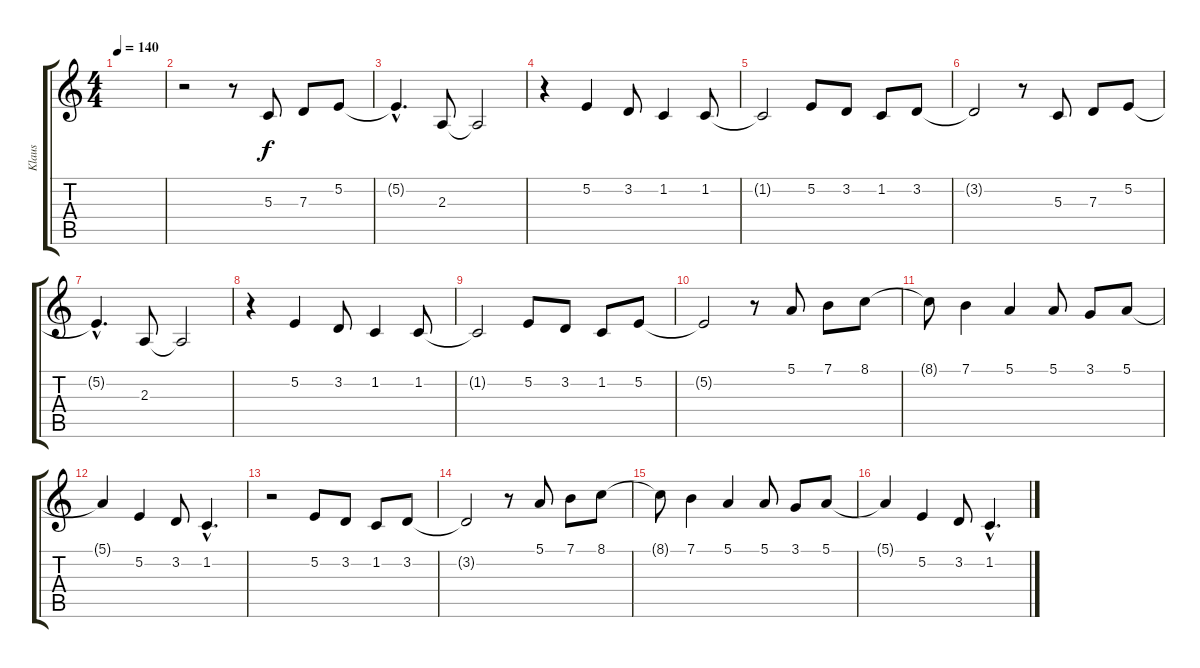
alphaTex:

\track ("Klaus" "Klaus") {instrument fx5brightness}
\staff {score tabs}
\tuning (E4 B3 G3 D3 A2 E2) {hide}
\ts (4 4)
\tempo 140
\clef g2
\ks c
|
r.2 r.8 5.3.8 7.3.8 5.2.8 |
5.2{hac t}.4{d} 2.3.8 2.3{t}.2 |
r.4 5.2.4 3.2.8 1.2.4 1.2.8 |
1.2{t}.2 5.2.8 3.2.8 1.2.8 3.2.8 |
3.2{t}.2 r.8 5.3.8 7.3.8 5.2.8 |
5.2{hac t}.4{d} 2.3.8 2.3{t}.2 |
r.4 5.2.4 3.2.8 1.2.4 1.2.8 |
1.2{t}.2 5.2.8 3.2.8 1.2.8 5.2.8 |
5.2{t}.2 r.8 5.1.8 7.1.8 8.1.8 |
8.1{t}.8 7.1.4 5.1.4 5.1.8 3.1.8 5.1.8 |
5.1{t}.4 5.2.4 3.2.8 1.2{hac}.4{d} |
r.2 5.2.8 3.2.8 1.2.8 3.2.8 |
3.2{t}.2 r.8 5.1.8 7.1.8 8.1.8 |
8.1{t}.8 7.1.4 5.1.4 5.1.8 3.1.8 5.1.8 |
5.1{t}.4 5.2.4 3.2.8 1.2{hac}.4{d}
